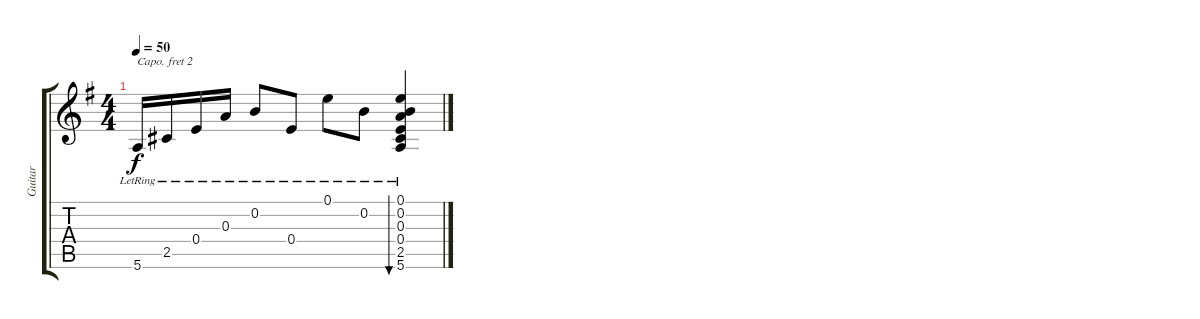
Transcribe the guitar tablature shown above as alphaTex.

\track ("Guitar" "Guitar") {instrument acousticguitarsteel}
\staff {score tabs}
\capo 2
\tuning (D4 A3 G3 D3 A2 D2) {hide}
\ts (4 4)
\tempo 50
\clef g2
\ks g
5.6{lr}.16{dy f} 2.5{lr}.16 0.4{lr}.16 0.3{lr}.16 0.2{lr}.8 0.4{lr}.8 0.1{lr}.8 0.2{lr}.8 (0.1{lr} 0.2{lr} 0.3{lr} 0.4{lr} 2.5{lr} 5.6{lr}).4{bu 240}
